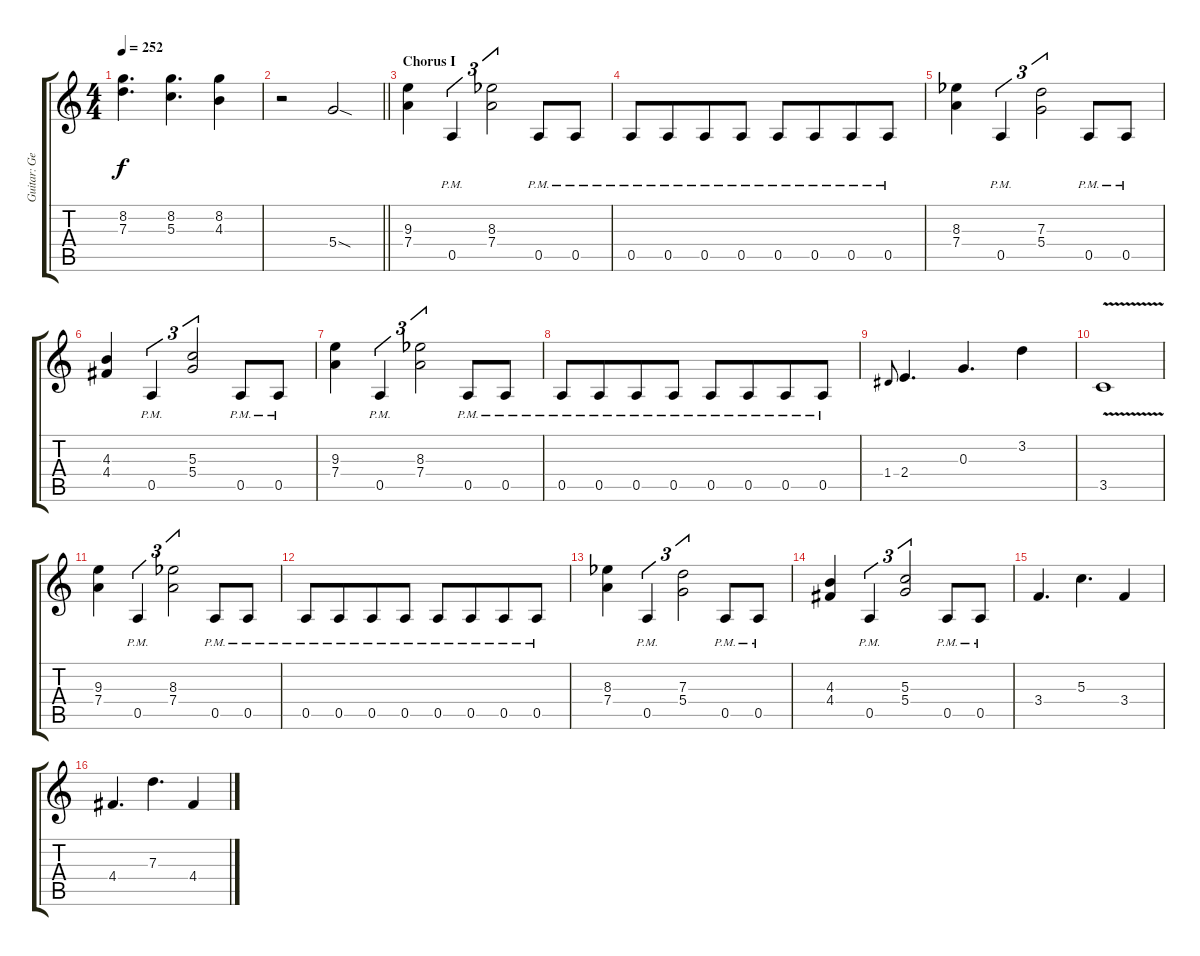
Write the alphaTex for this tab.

\track ("Guitar: George" "Guitar: Ge") {instrument overdrivenguitar}
\staff {score tabs}
\tuning (E4 B3 G3 D3 A2 E2) {hide}
\ts (4 4)
\tempo 252
\clef g2
\ks c
(8.2 7.3).4{d dy f} (8.2 5.3).4{d} (8.2 4.3).4 |
\barLineRight lightlight
r.2 5.4{sod}.2 |
\section ("" "Chorus I")
(9.3 7.4).4 0.5{pm}.4{tu (3 2)} (8.3{acc b} 7.4).2{tu (3 2)} 0.5{pm}.8 0.5{pm}.8 |
0.5{pm}.8 0.5{pm}.8{beam merge} 0.5{pm}.8 0.5{pm}.8 0.5{pm}.8 0.5{pm}.8{beam merge} 0.5{pm}.8 0.5{pm}.8 |
(8.3{acc b} 7.4).4 0.5{pm}.4{tu (3 2)} (7.3 5.4).2{tu (3 2)} 0.5{pm}.8 0.5{pm}.8 |
(4.3 4.4).4 0.5{pm}.4{tu (3 2)} (5.3 5.4).2{tu (3 2)} 0.5{pm}.8 0.5{pm}.8 |
(9.3 7.4).4 0.5{pm}.4{tu (3 2)} (8.3{acc b} 7.4).2{tu (3 2)} 0.5{pm}.8 0.5{pm}.8 |
0.5{pm}.8 0.5{pm}.8{beam merge} 0.5{pm}.8 0.5{pm}.8 0.5{pm}.8 0.5{pm}.8{beam merge} 0.5{pm}.8 0.5{pm}.8 |
1.4.8{gr onbeat} 2.4.4{d} 0.3.4{d} 3.2.4 |
3.5{v}.1 |
(9.3 7.4).4 0.5{pm}.4{tu (3 2)} (8.3{acc b} 7.4).2{tu (3 2)} 0.5{pm}.8 0.5{pm}.8 |
0.5{pm}.8 0.5{pm}.8{beam merge} 0.5{pm}.8 0.5{pm}.8 0.5{pm}.8 0.5{pm}.8{beam merge} 0.5{pm}.8 0.5{pm}.8 |
(8.3{acc b} 7.4).4 0.5{pm}.4{tu (3 2)} (7.3 5.4).2{tu (3 2)} 0.5{pm}.8 0.5{pm}.8 |
(4.3 4.4).4 0.5{pm}.4{tu (3 2)} (5.3 5.4).2{tu (3 2)} 0.5{pm}.8 0.5{pm}.8 |
3.4.4{d} 5.3.4{d} 3.4.4 |
4.4.4{d} 7.3.4{d} 4.4.4
